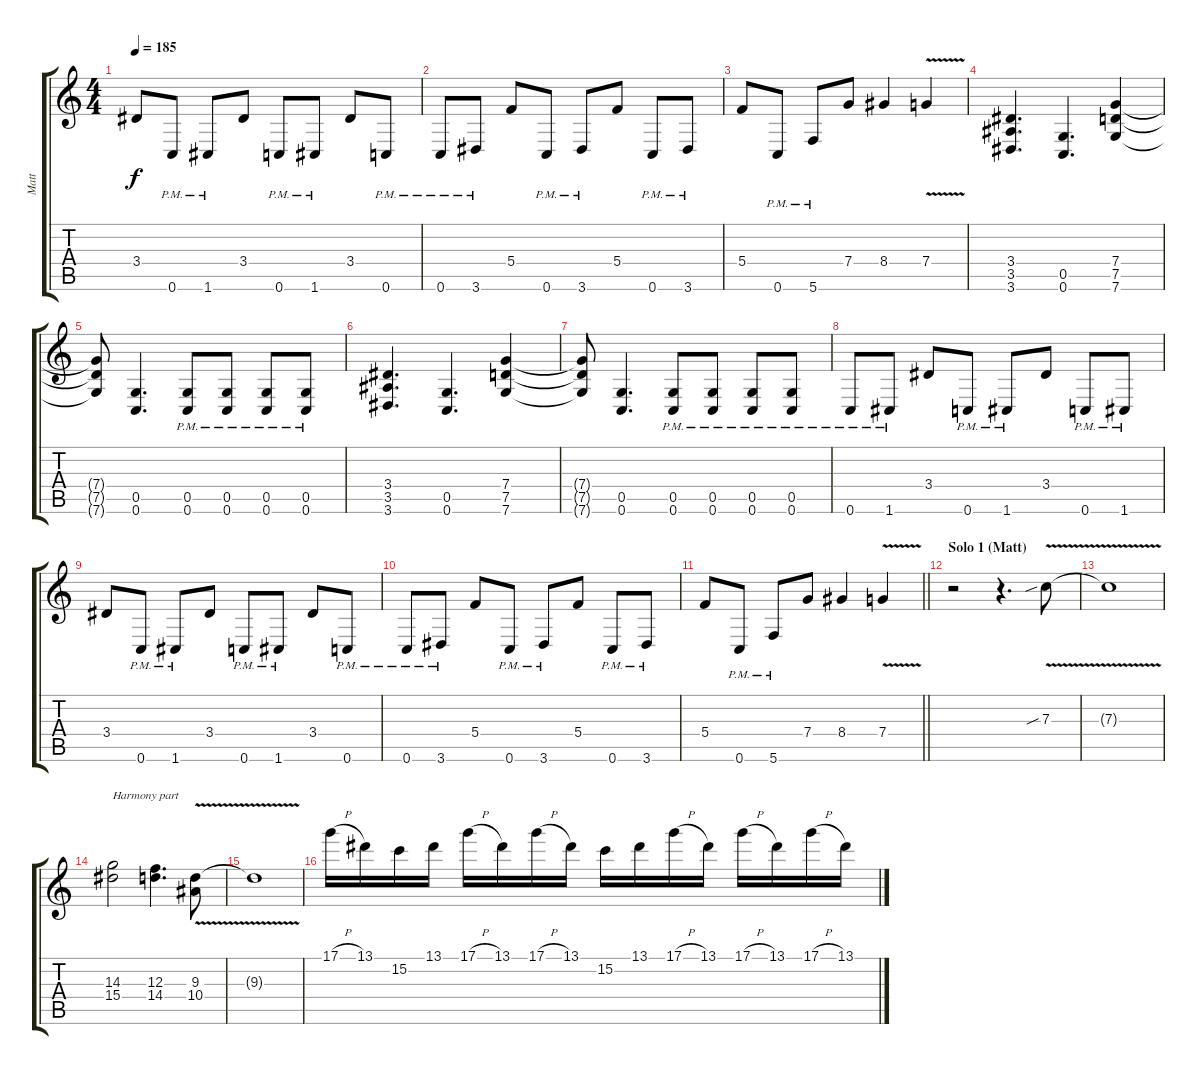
\track ("Matt" "Matt") {solo instrument distortionguitar}
\staff {score tabs}
\tuning (D4 A3 F3 C3 G2 C2) {hide}
\ts (4 4)
\tempo 185
\clef g2
\ks c
3.4.8{dy f} 0.6{pm}.8 1.6{pm}.8 3.4.8 0.6{pm}.8 1.6{pm}.8 3.4.8 0.6{pm}.8 |
0.6{pm}.8 3.6{pm}.8 5.4.8 0.6{pm}.8 3.6{pm}.8 5.4.8 0.6{pm}.8 3.6{pm}.8 |
5.4.8 0.6{pm}.8 5.6{pm}.8 7.4.8 8.4.4 7.4{v}.4 |
(3.4 3.5 3.6).4{d instrument distortionguitar} (0.5 0.6).4{d} (7.4 7.5 7.6).4 |
(7.4{t} 7.5{t} 7.6{t}).8 (0.5 0.6).4{d} (0.5{pm} 0.6{pm}).8 (0.5{pm} 0.6{pm}).8 (0.5{pm} 0.6{pm}).8 (0.5{pm} 0.6{pm}).8 |
(3.4 3.5 3.6).4{d instrument distortionguitar} (0.5 0.6).4{d} (7.4 7.5 7.6).4 |
(7.4{t} 7.5{t} 7.6{t}).8 (0.5 0.6).4{d} (0.5{pm} 0.6{pm}).8 (0.5{pm} 0.6{pm}).8 (0.5{pm} 0.6{pm}).8 (0.5{pm} 0.6{pm}).8 |
0.6{pm}.8 1.6{pm}.8 3.4.8 0.6{pm}.8 1.6{pm}.8 3.4.8 0.6{pm}.8 1.6{pm}.8 |
3.4.8 0.6{pm}.8 1.6{pm}.8 3.4.8 0.6{pm}.8 1.6{pm}.8 3.4.8 0.6{pm}.8 |
0.6{pm}.8 3.6{pm}.8 5.4.8 0.6{pm}.8 3.6{pm}.8 5.4.8 0.6{pm}.8 3.6{pm}.8 |
\barLineRight lightlight
5.4.8 0.6{pm}.8 5.6{pm}.8 7.4.8 8.4.4 7.4{v}.4 |
\section ("" "Solo 1 (Matt)")
r.2{balance 8} r.4{d} 7.3{v sib}.8 |
7.3{t}.1 |
(14.3 15.4).2{txt "Harmony part"} (12.3 14.4).4{d} (9.3{v} 10.4).8 |
9.3{t}.1 |
17.1{h}.16 13.1.16 15.2.16 13.1.16 17.1{h}.16 13.1.16 17.1{h}.16 13.1.16 15.2.16 13.1.16 17.1{h}.16 13.1.16 17.1{h}.16 13.1.16 17.1{h}.16 13.1.16
